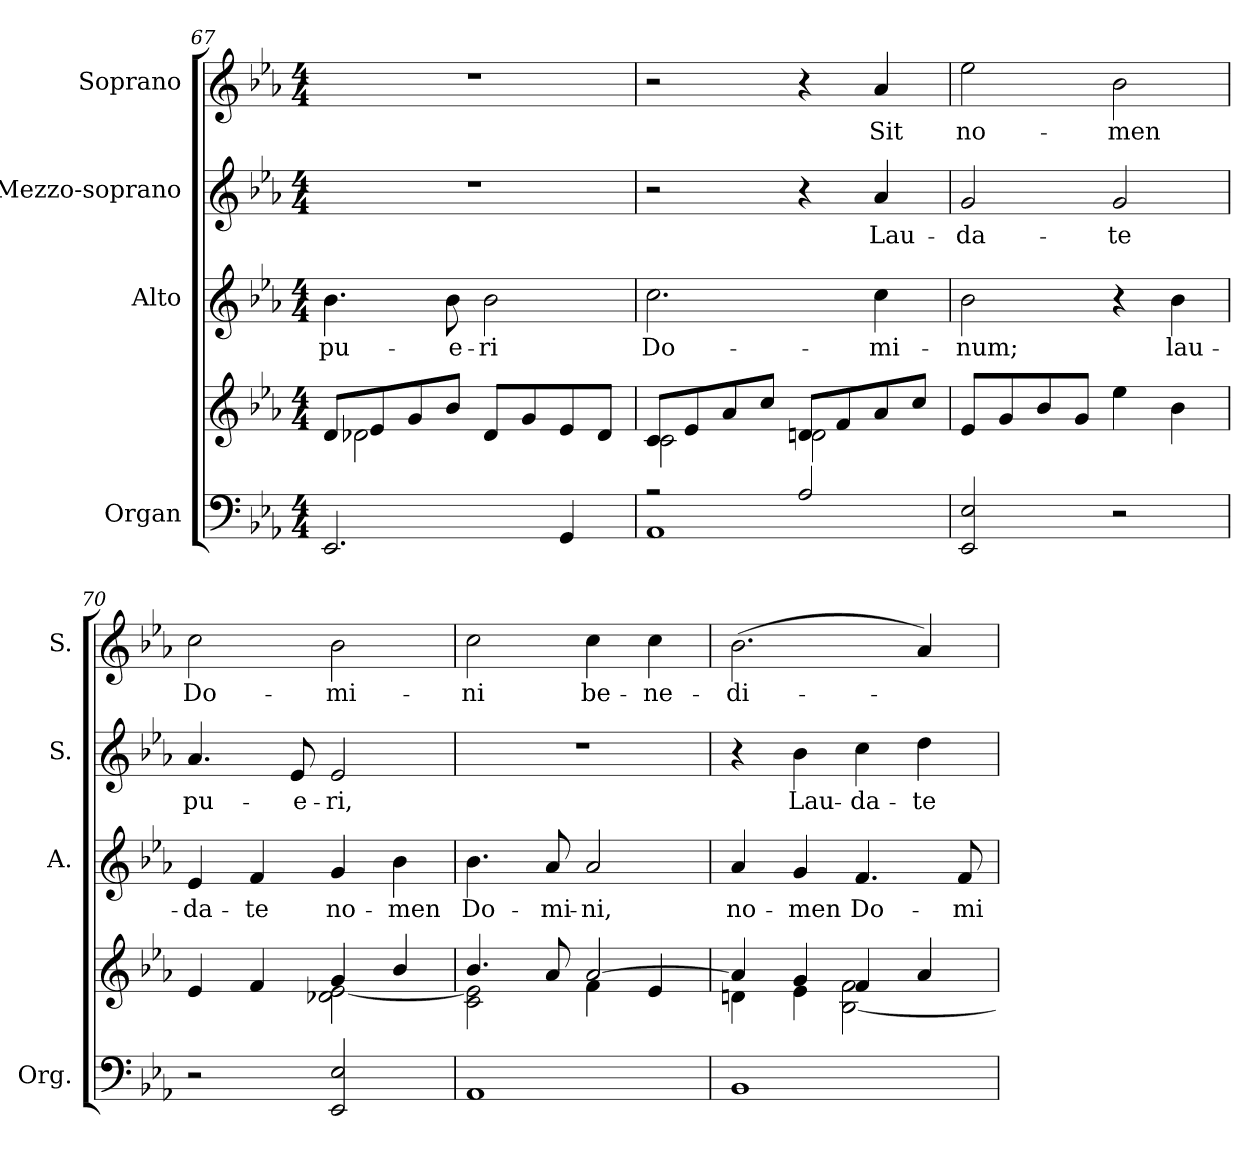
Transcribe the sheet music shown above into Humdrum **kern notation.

**kern	**kern	**kern	**text	**kern	**text	**kern	**text
*part4	*part4	*part3	*part3	*part2	*part2	*part1	*part1
*staff5	*staff4	*staff3	*staff3	*staff2	*staff2	*staff1	*staff1
*I"Organ	*	*I"Alto	*	*I"Mezzo-soprano	*	*I"Soprano	*
*I'Org.	*	*I'A.	*	*I'S.	*	*I'S.	*
*clefF4	*clefG2	*clefG2	*	*clefG2	*	*clefG2	*
*k[b-e-a-]	*k[b-e-a-]	*k[b-e-a-]	*	*k[b-e-a-]	*	*k[b-e-a-]	*
*E-:	*E-:	*E-:	*	*E-:	*	*E-:	*
*M4/4	*M4/4	*M4/4	*	*M4/4	*	*M4/4	*
=67	=67	=67	=67	=67	=67	=67	=67
*	*^	*	*	*	*	*	*
!	!	!	!	!LO:LY:b:color=#000000	!	!	!	!
2.EE-i/	8di/L	2d-Xi\	4.b-i\	pu-	1r	.	1r	.
.	8e-i/	.	.	.	.	.	.	.
.	8gi/	.	.	.	.	.	.	.
!	!	!	!	!LO:LY:b:color=#000000	!	!	!	!
.	8b-i/J	.	8b-i\	-e-	.	.	.	.
!	!	!	!	!LO:LY:b:color=#000000	!	!	!	!
.	8d-i/L	2ryy	2b-i\	-ri	.	.	.	.
.	8gi/	.	.	.	.	.	.	.
4GGi/	8e-i/	.	.	.	.	.	.	.
.	8d-i/J	.	.	.	.	.	.	.
=68	=68	=68	=68	=68	=68	=68	=68	=68
*^	*	*	*	*	*	*	*	*
!	!	!	!	!	!LO:LY:b:color=#000000	!	!	!	!
2r	1AA-i	8ci/L	2ci\	2.cci\	Do-	2r	.	2r	.
.	.	8e-i/	.	.	.	.	.	.	.
.	.	8a-i/	.	.	.	.	.	.	.
.	.	8cci/J	.	.	.	.	.	.	.
2A-i/	.	8dni/L	2di\	.	.	4r	.	4r	.
.	.	8fi/	.	.	.	.	.	.	.
!	!	!	!	!	!LO:LY:b:color=#000000	!	!	!	!
!	!	!	!	!	!	!	!LO:LY:b:color=#000000	!	!
!	!	!	!	!	!	!	!	!	!LO:LY:b:color=#000000
.	.	8a-i/	.	4cci\	-mi-	4a-i/	Lau-	4a-i/	Sit
.	.	8cci/J	.	.	.	.	.	.	.
*v	*v	*	*	*	*	*	*	*	*
*	*v	*v	*	*	*	*	*	*
!!LO:LB:g=z
=69	=69	=69	=69	=69	=69	=69	=69
!	!	!	!LO:LY:b:color=#000000	!	!	!	!
!	!	!	!	!	!LO:LY:b:color=#000000	!	!
!	!	!	!	!	!	!	!LO:LY:b:color=#000000
2EE-i/ 2E-i	8e-i/L	2b-i\	-num;	2gi/	-da-	2ee-i\	no-
.	8gi/	.	.	.	.	.	.
.	8b-i/	.	.	.	.	.	.
.	8gi/J	.	.	.	.	.	.
!	!	!	!	!	!LO:LY:b:color=#000000	!	!
!	!	!	!	!	!	!	!LO:LY:b:color=#000000
2r	4ee-i\	4r	.	2gi/	-te	2b-i\	-men
!	!	!	!LO:LY:b:color=#000000	!	!	!	!
.	4b-i\	4b-i\	lau-	.	.	.	.
=70	=70	=70	=70	=70	=70	=70	=70
*	*^	*	*	*	*	*	*
!	!	!	!	!LO:LY:b:color=#000000	!	!	!	!
!	!	!	!	!	!	!LO:LY:b:color=#000000	!	!
!	!	!	!	!	!	!	!	!LO:LY:b:color=#000000
2r	4e-i/	2ryy	4e-i/	-da-	4.a-i/	pu-	2cci\	Do-
!	!	!	!	!LO:LY:b:color=#000000	!	!	!	!
.	4fi/	.	4fi/	-te	.	.	.	.
!	!	!	!	!	!	!LO:LY:b:color=#000000	!	!
.	.	.	.	.	8e-i/	-e-	.	.
!	!	!	!	!LO:LY:b:color=#000000	!	!	!	!
!	!	!	!	!	!	!LO:LY:b:color=#000000	!	!
!	!	!	!	!	!	!	!	!LO:LY:b:color=#000000
2EE-i/ 2E-i	4gi/	2d-Xi\ [2e-i	4gi/	no-	2e-i/	-ri,	2b-i\	-mi-
!	!	!	!	!LO:LY:b:color=#000000	!	!	!	!
.	4b-i/	.	4b-i\	-men	.	.	.	.
=71	=71	=71	=71	=71	=71	=71	=71	=71
!	!	!	!	!LO:LY:b:color=#000000	!	!	!	!
!	!	!	!	!	!	!	!	!LO:LY:b:color=#000000
1AA-i	4.b-i/	2ci\ 2e-i]	4.b-i\	Do-	1r	.	2cci\	-ni
!	!	!	!	!LO:LY:b:color=#000000	!	!	!	!
.	8a-i/	.	8a-i/	-mi-	.	.	.	.
!	!	!	!	!LO:LY:b:color=#000000	!	!	!	!
!	!	!	!	!	!	!	!	!LO:LY:b:color=#000000
.	[2a-i/	4fi\	2a-i/	-ni,	.	.	4cci\	be-
!	!	!	!	!	!	!	!	!LO:LY:b:color=#000000
.	.	4e-i/	.	.	.	.	4cci\	-ne-
=72	=72	=72	=72	=72	=72	=72	=72	=72
!	!	!	!	!LO:LY:b:color=#000000	!	!	!	!
!	!	!	!	!	!	!	!	!LO:LY:b:color=#000000
1BB-i	4a-i/]	4dni\	4a-i/	no-	4r	.	(2.b-i\	-di-
!	!	!	!	!LO:LY:b:color=#000000	!	!	!	!
!	!	!	!	!	!	!LO:LY:b:color=#000000	!	!
.	4gi/	4e-i\	4gi/	-men	4b-i\	Lau-	.	.
!	!	!	!	!LO:LY:b:color=#000000	!	!	!	!
!	!	!	!	!	!	!LO:LY:b:color=#000000	!	!
.	4fi/	[2B-i\ 2fi	4.fi/	Do-	4cci\	-da-	.	.
!	!	!	!	!	!	!LO:LY:b:color=#000000	!	!
.	4a-i/	.	.	.	4ddi\	-te	4a-i/)	.
!	!	!	!	!LO:LY:b:color=#000000	!	!	!	!
.	.	.	8fi/	-mi-	.	.	.	.
*	*v	*v	*	*	*	*	*	*
=	=	=	=	=	=	=	=
*-	*-	*-	*-	*-	*-	*-	*-
